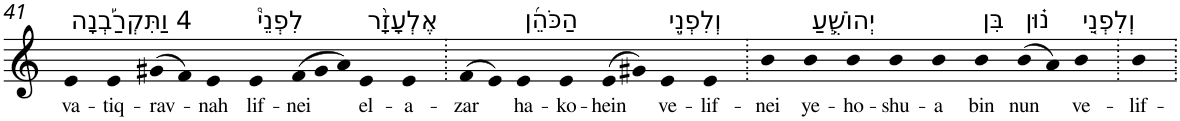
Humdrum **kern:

**kern	**text
*part1	*part1
*staff1	*staff1
*I"Piano	*
*I'Pno	*
!!LO:PB:g=z
*clefG2	*
*k[]	*
=41	=41
!LO:TX:a:t=4 וַתִּקְרַ֡בְנָה	!
!	!LO:LY:b
4e	va-
!	!LO:LY:b
4e	-tiq-
!	!LO:LY:b
(>8g#X	-rav-
8f)	.
!	!LO:LY:b
4e	-nah
!LO:TX:a:t=לִפְנֵי֩	!
!	!LO:LY:b
4e	lif-
*Xtuplet	*
!	!LO:LY:b
(>12f	-nei
12g#	.
12a)	.
!LO:TX:a:t=אֶלְעָזָ֨ר	!
!	!LO:LY:b
4e	el-
!	!LO:LY:b
4e	-a-
=42.	=42.
!	!LO:LY:b
(>8f	-zar
8e)	.
!LO:TX:a:t=הַכֹּהֵ֜ן	!
!	!LO:LY:b
4e	ha-
!	!LO:LY:b
4e	-ko-
!	!LO:LY:b
(>8e	-hein
8g#X)	.
!LO:TX:a:t=וְלִפְנֵ֣י	!
!	!LO:LY:b
4e	ve-
!	!LO:LY:b
4e	-lif-
=43.	=43.
!	!LO:LY:b
4b	-nei
!LO:TX:a:t=יְהוֹשֻׁ֣עַ	!
!	!LO:LY:b
4b	ye-
!	!LO:LY:b
4b	-ho-
!	!LO:LY:b
4b	-shu-
!	!LO:LY:b
4b	-a
!LO:TX:a:t=בִּן	!
!	!LO:LY:b
4b	bin
!LO:TX:a:t=נ֗וּן	!
!	!LO:LY:b
(>8b	nun
8a)	.
!LO:TX:a:t=וְלִפְנֵ֤י	!
!	!LO:LY:b
4b	ve-
=44.	=44.
!	!LO:LY:b
4b	-lif-
=.	=.
*-	*-
